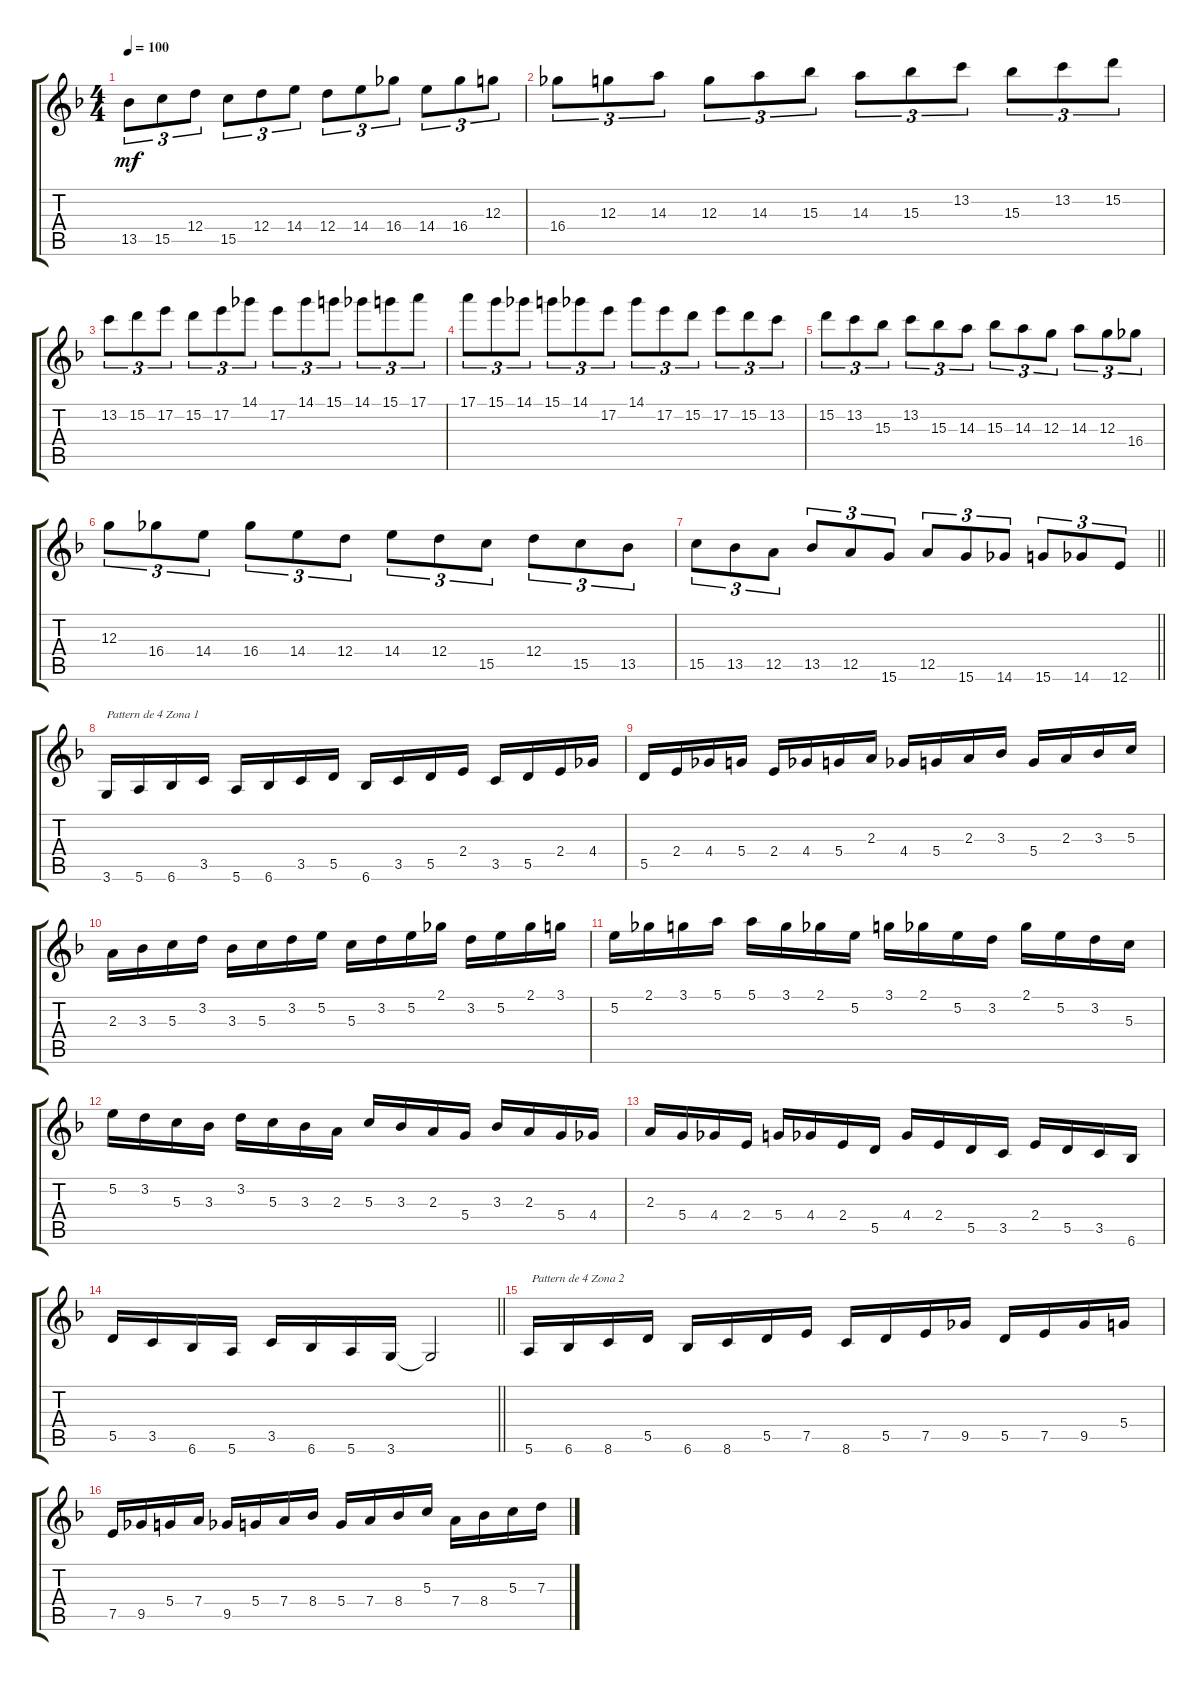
\track "" {instrument acousticguitarsteel}
\staff {score tabs}
\tuning (E4 B3 G3 D3 A2 E2) {hide}
\ts (4 4)
\tempo 100
\clef g2
\ks dminor
13.5.8{tu (3 2) dy mf} 15.5.8{tu (3 2)} 12.4.8{tu (3 2)} 15.5.8{tu (3 2)} 12.4.8{tu (3 2)} 14.4.8{tu (3 2)} 12.4.8{tu (3 2)} 14.4.8{tu (3 2)} 16.4.8{tu (3 2)} 14.4.8{tu (3 2)} 16.4.8{tu (3 2)} 12.3.8{tu (3 2)} |
16.4.8{tu (3 2)} 12.3.8{tu (3 2)} 14.3.8{tu (3 2)} 12.3.8{tu (3 2)} 14.3.8{tu (3 2)} 15.3.8{tu (3 2)} 14.3.8{tu (3 2)} 15.3.8{tu (3 2)} 13.2.8{tu (3 2)} 15.3.8{tu (3 2)} 13.2.8{tu (3 2)} 15.2.8{tu (3 2)} |
13.2.8{tu (3 2)} 15.2.8{tu (3 2)} 17.2.8{tu (3 2)} 15.2.8{tu (3 2)} 17.2.8{tu (3 2)} 14.1.8{tu (3 2)} 17.2.8{tu (3 2)} 14.1.8{tu (3 2)} 15.1.8{tu (3 2)} 14.1.8{tu (3 2)} 15.1.8{tu (3 2)} 17.1.8{tu (3 2)} |
17.1.8{tu (3 2)} 15.1.8{tu (3 2)} 14.1.8{tu (3 2)} 15.1.8{tu (3 2)} 14.1.8{tu (3 2)} 17.2.8{tu (3 2)} 14.1.8{tu (3 2)} 17.2.8{tu (3 2)} 15.2.8{tu (3 2)} 17.2.8{tu (3 2)} 15.2.8{tu (3 2)} 13.2.8{tu (3 2)} |
15.2.8{tu (3 2)} 13.2.8{tu (3 2)} 15.3.8{tu (3 2)} 13.2.8{tu (3 2)} 15.3.8{tu (3 2)} 14.3.8{tu (3 2)} 15.3.8{tu (3 2)} 14.3.8{tu (3 2)} 12.3.8{tu (3 2)} 14.3.8{tu (3 2)} 12.3.8{tu (3 2)} 16.4.8{tu (3 2)} |
12.3.8{tu (3 2)} 16.4.8{tu (3 2)} 14.4.8{tu (3 2)} 16.4.8{tu (3 2)} 14.4.8{tu (3 2)} 12.4.8{tu (3 2)} 14.4.8{tu (3 2)} 12.4.8{tu (3 2)} 15.5.8{tu (3 2)} 12.4.8{tu (3 2)} 15.5.8{tu (3 2)} 13.5.8{tu (3 2)} |
\barLineRight lightlight
15.5.8{tu (3 2)} 13.5.8{tu (3 2)} 12.5.8{tu (3 2)} 13.5.8{tu (3 2)} 12.5.8{tu (3 2)} 15.6.8{tu (3 2)} 12.5.8{tu (3 2)} 15.6.8{tu (3 2)} 14.6.8{tu (3 2)} 15.6.8{tu (3 2)} 14.6.8{tu (3 2)} 12.6.8{tu (3 2)} |
3.6.16{txt "Pattern de 4 Zona 1"} 5.6.16 6.6.16 3.5.16 5.6.16 6.6.16 3.5.16 5.5.16 6.6.16 3.5.16 5.5.16 2.4.16 3.5.16 5.5.16 2.4.16 4.4.16 |
5.5.16 2.4.16 4.4.16 5.4.16 2.4.16 4.4.16 5.4.16 2.3.16 4.4.16 5.4.16 2.3.16 3.3.16 5.4.16 2.3.16 3.3.16 5.3.16 |
2.3.16 3.3.16 5.3.16 3.2.16 3.3.16 5.3.16 3.2.16 5.2.16 5.3.16 3.2.16 5.2.16 2.1.16 3.2.16 5.2.16 2.1.16 3.1.16 |
5.2.16 2.1.16 3.1.16 5.1.16 5.1.16 3.1.16 2.1.16 5.2.16 3.1.16 2.1.16 5.2.16 3.2.16 2.1.16 5.2.16 3.2.16 5.3.16 |
5.2.16 3.2.16 5.3.16 3.3.16 3.2.16 5.3.16 3.3.16 2.3.16 5.3.16 3.3.16 2.3.16 5.4.16 3.3.16 2.3.16 5.4.16 4.4.16 |
2.3.16 5.4.16 4.4.16 2.4.16 5.4.16 4.4.16 2.4.16 5.5.16 4.4.16 2.4.16 5.5.16 3.5.16 2.4.16 5.5.16 3.5.16 6.6.16 |
\barLineRight lightlight
5.5.16 3.5.16 6.6.16 5.6.16 3.5.16 6.6.16 5.6.16 3.6.16 3.6{t}.2 |
5.6.16{txt " Pattern de 4 Zona 2"} 6.6.16 8.6.16 5.5.16 6.6.16 8.6.16 5.5.16 7.5.16 8.6.16 5.5.16 7.5.16 9.5.16 5.5.16 7.5.16 9.5.16 5.4.16 |
7.5.16 9.5.16 5.4.16 7.4.16 9.5.16 5.4.16 7.4.16 8.4.16 5.4.16 7.4.16 8.4.16 5.3.16 7.4.16 8.4.16 5.3.16 7.3.16
